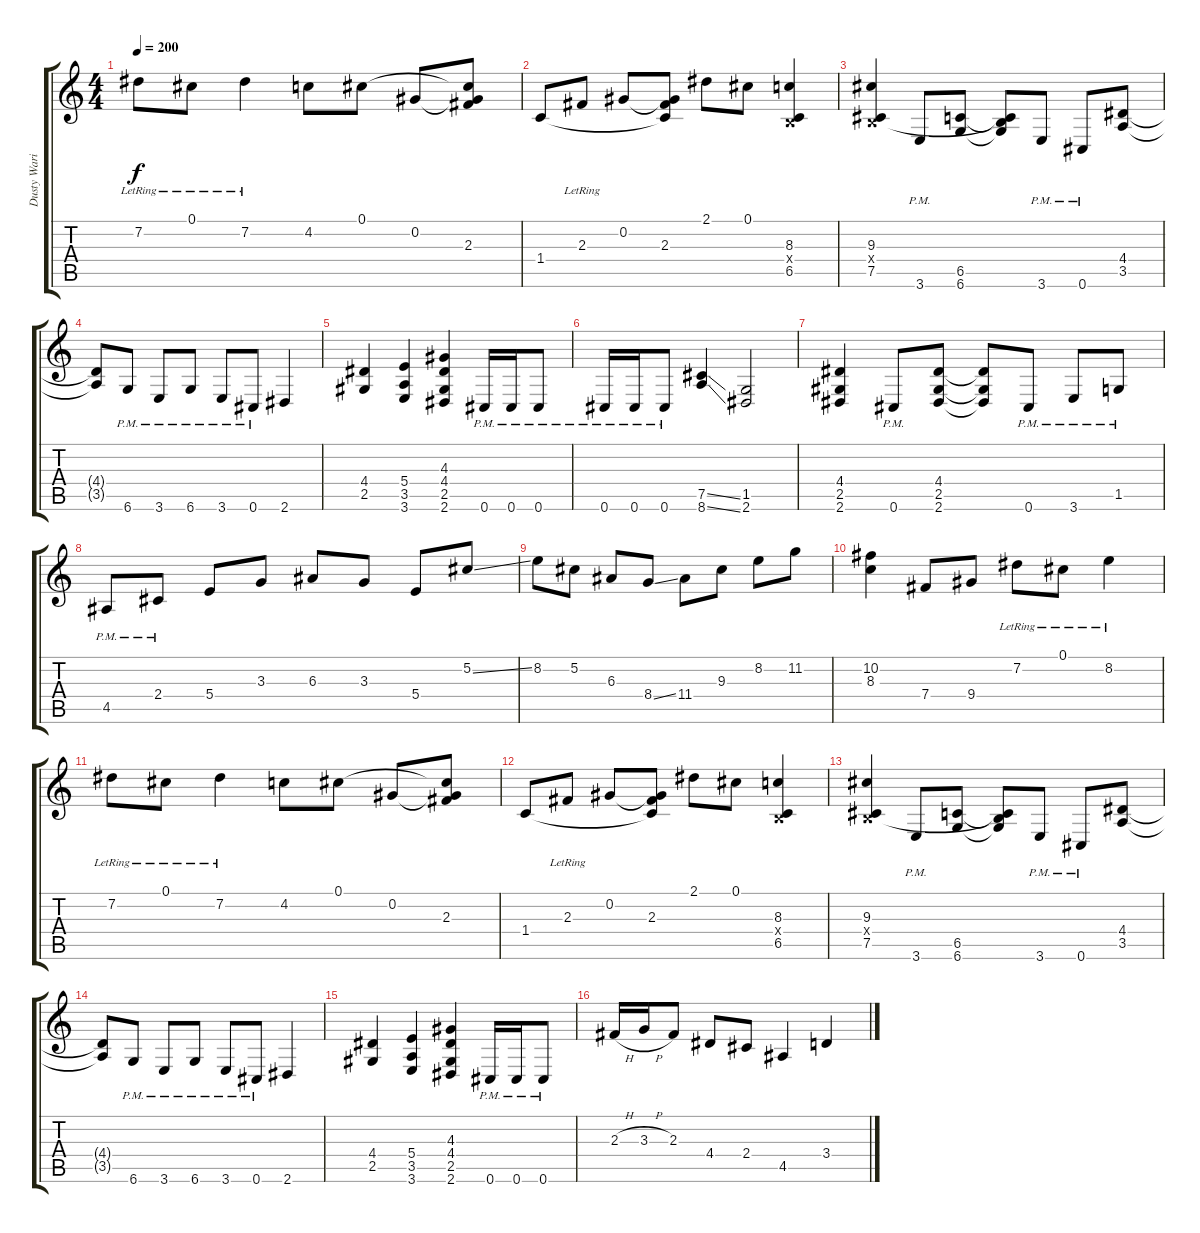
\track ("Dusty Waring" "Dusty Wari") {instrument distortionguitar}
\staff {score tabs}
\tuning (Db4 Ab3 E3 B2 Gb2 Db2) {hide}
\ts (4 4)
\tempo 200
\clef g2
\ks c
7.2{lr}.8{dy f} 0.1{lr}.8 7.2{lr}.4 4.2.8 0.1.8 0.2.8 (0.1{t} 0.2{t} 2.3).8 |
1.4.8 2.3{lr}.8 0.2.8 (0.2{t} 2.3 1.4{t}).8 2.1.8 0.1.8 (8.3 0.4{x} 6.5).4 |
(9.3 0.4{x} 7.5).4 3.6{pm}.8 (6.5 6.6).8 (0.4{t} 6.5{t} 6.6{t}).8 3.6{pm}.8 0.6{pm}.8 (4.4 3.5).8 |
(4.4{t} 3.5{t}).8 6.6{pm}.8 3.6{pm}.8 6.6{pm}.8 3.6{pm}.8 0.6{pm}.8 2.6.4 |
(4.4 2.5).4 (5.4 3.5 3.6).4 (4.3 4.4 2.5 2.6).4 0.6{pm}.16 0.6{pm}.16 0.6{pm}.8 |
0.6{pm}.16 0.6{pm}.16 0.6{pm}.8 (7.5{ss} 8.6{ss}).4 (1.5 2.6).2 |
(4.4 2.5 2.6).4 0.6{pm}.8 (4.4 2.5 2.6).8 (4.4{t} 2.5{t} 2.6{t}).8 0.6{pm}.8 3.6{pm}.8 1.5{pm}.8 |
4.5{pm}.8 2.4{pm}.8 5.4.8 3.3.8 6.3.8 3.3.8 5.4.8 5.2{ss}.8 |
8.2.8 5.2.8 6.3.8 8.4{ss}.8 11.4.8 9.3.8 8.2.8 11.2.8 |
(10.2 8.3).4 7.4.8 9.4.8 7.2{lr}.8 0.1{lr}.8 8.2{lr}.4 |
7.2{lr}.8 0.1{lr}.8 7.2{lr}.4 4.2.8 0.1.8 0.2.8 (0.1{t} 0.2{t} 2.3).8 |
1.4.8 2.3{lr}.8 0.2.8 (0.2{t} 2.3 1.4{t}).8 2.1.8 0.1.8 (8.3 0.4{x} 6.5).4 |
(9.3 0.4{x} 7.5).4 3.6{pm}.8 (6.5 6.6).8 (0.4{t} 6.5{t} 6.6{t}).8 3.6{pm}.8 0.6{pm}.8 (4.4 3.5).8 |
(4.4{t} 3.5{t}).8 6.6{pm}.8 3.6{pm}.8 6.6{pm}.8 3.6{pm}.8 0.6{pm}.8 2.6.4 |
(4.4 2.5).4 (5.4 3.5 3.6).4 (4.3 4.4 2.5 2.6).4 0.6{pm}.16 0.6{pm}.16 0.6{pm}.8 |
2.3{h}.16 3.3{h}.16 2.3.8 4.4.8 2.4.8 4.5.4 3.4.4
